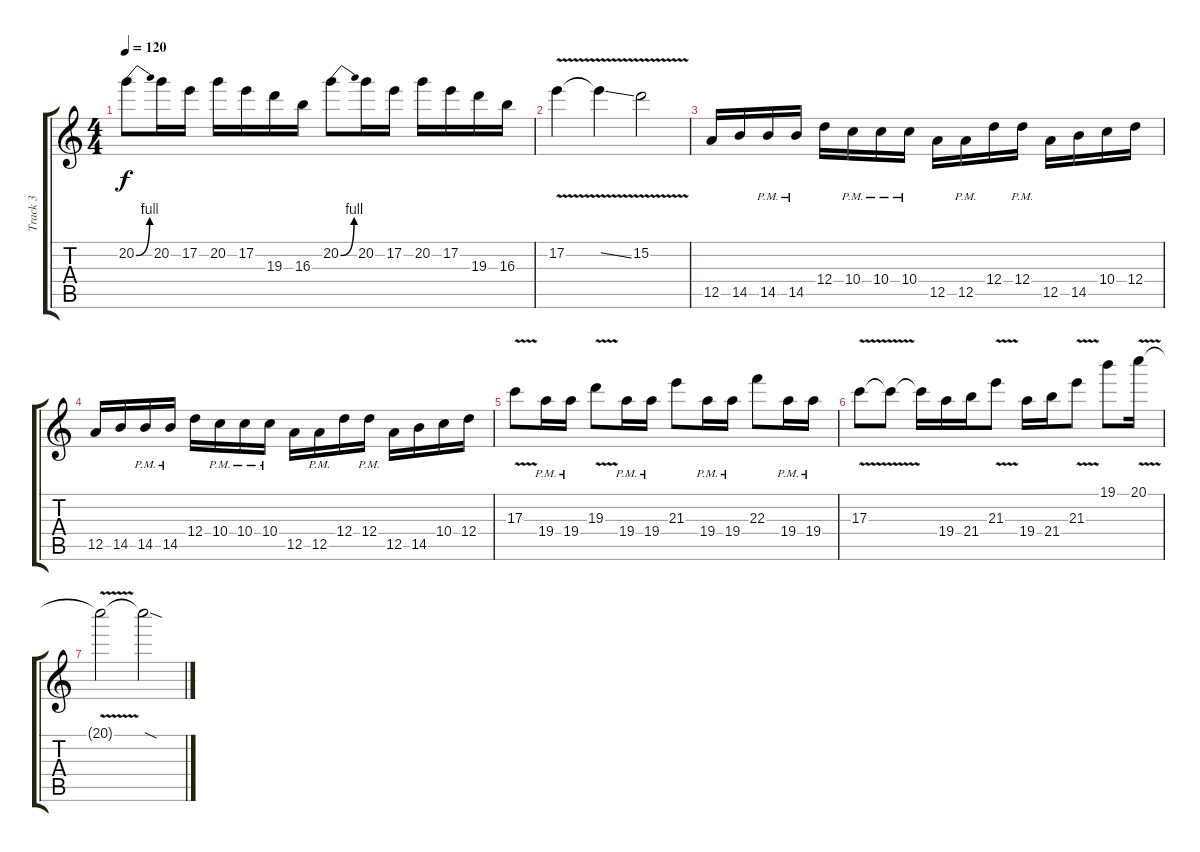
\track ("Track 3" "Track 3") {instrument distortionguitar}
\staff {score tabs}
\tuning (E4 B3 G3 D3 A2 D2) {hide}
\ts (4 4)
\tempo 120
\clef g2
\ks c
20.2{be (bend 0 0 60 4)}.8{dy f} 20.2.16 17.2.16 20.2.16 17.2.16 19.3.16 16.3.16 20.2{be (bend 0 0 60 4)}.8 20.2.16 17.2.16 20.2.16 17.2.16 19.3.16 16.3.16 |
17.2{v}.4 17.2{ss t}.4 15.2{v}.2 |
12.5.16 14.5.16 14.5{pm}.16 14.5{pm}.16 12.4.16 10.4{pm}.16 10.4{pm}.16 10.4{pm}.16 12.5.16 12.5{pm}.16 12.4.16 12.4{pm}.16 12.5.16 14.5.16 10.4.16 12.4.16 |
12.5.16 14.5.16 14.5{pm}.16 14.5{pm}.16 12.4.16 10.4{pm}.16 10.4{pm}.16 10.4{pm}.16 12.5.16 12.5{pm}.16 12.4.16 12.4{pm}.16 12.5.16 14.5.16 10.4.16 12.4.16 |
17.3{v}.8 19.4{pm}.16 19.4{pm}.16 19.3{v}.8 19.4{pm}.16 19.4{pm}.16 21.3.8 19.4{pm}.16 19.4{pm}.16 22.3.8 19.4{pm}.16 19.4{pm}.16 |
17.3{v}.8 17.3{t}.8 17.3{t}.16 19.4.16 21.4.16 21.3{v}.8 19.4.16 21.4.16 21.3{v}.8 19.1.8 20.1{v}.16 |
20.1{t}.2 20.1{sod t}.2
